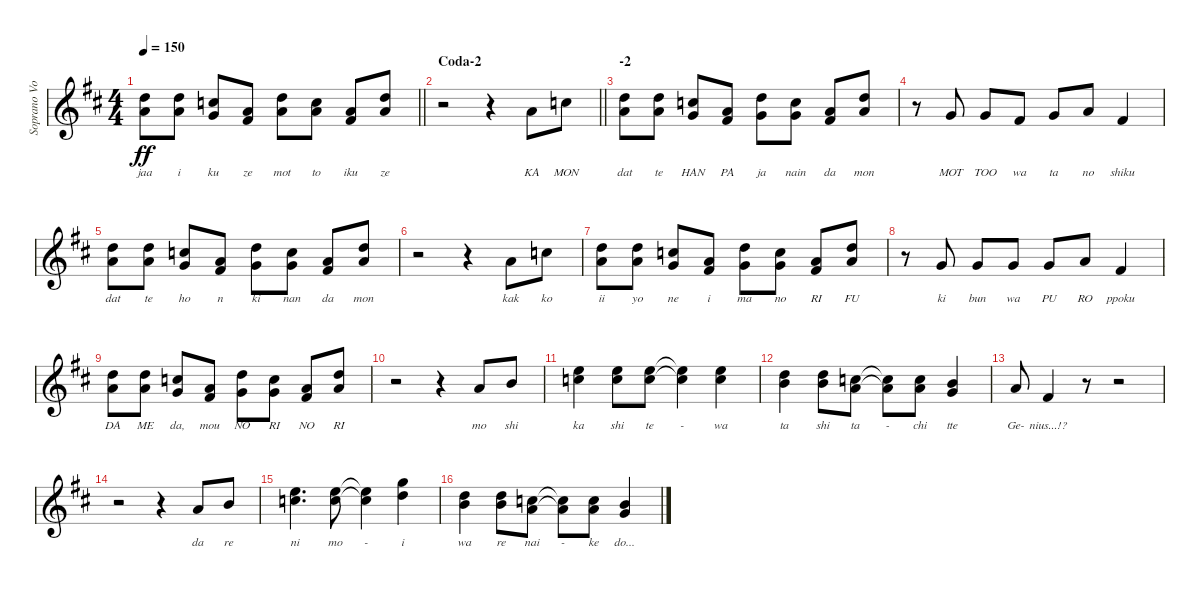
\track ("Soprano Voice" "Soprano Vo") {instrument violin}
\staff {score}
\tuning (E4 B3 G3 D3 A2 E2 B1) {hide}
\ts (4 4)
\tempo 150
\clef g2
\barLineRight lightlight
\ks d
(10.1 10.2).8{lyrics (0 "jaa") lyrics (1 "") lyrics (2 "") lyrics (3 "") lyrics (4 "") dy ff} (10.1 10.2).8{lyrics (0 "i") lyrics (1 "") lyrics (2 "") lyrics (3 "") lyrics (4 "")} (8.1 8.2).8{lyrics (0 "ku") lyrics (1 "") lyrics (2 "") lyrics (3 "") lyrics (4 "")} (5.1 7.2).8{lyrics (0 "ze") lyrics (1 "") lyrics (2 "") lyrics (3 "") lyrics (4 "")} (10.1 10.2).8{lyrics (0 "mot") lyrics (1 "") lyrics (2 "") lyrics (3 "") lyrics (4 "")} (8.1 10.2).8{lyrics (0 "to") lyrics (1 "") lyrics (2 "") lyrics (3 "") lyrics (4 "")} (5.1 7.2).8{lyrics (0 "iku") lyrics (1 "") lyrics (2 "") lyrics (3 "") lyrics (4 "")} (10.1 10.2).8{lyrics (0 "ze") lyrics (1 "") lyrics (2 "") lyrics (3 "") lyrics (4 "")} |
\section ("" "Coda-2")
\barLineRight lightlight
r.2 r.4 5.1.8{lyrics (0 "KA") lyrics (1 "") lyrics (2 "") lyrics (3 "") lyrics (4 "")} 8.1.8{lyrics (0 "MON") lyrics (1 "") lyrics (2 "") lyrics (3 "") lyrics (4 "")} |
\section ("" "-2")
(10.1 10.2).8{lyrics (0 "dat") lyrics (1 "") lyrics (2 "") lyrics (3 "") lyrics (4 "")} (10.1 10.2).8{lyrics (0 "te") lyrics (1 "") lyrics (2 "") lyrics (3 "") lyrics (4 "")} (8.1 8.2).8{lyrics (0 "HAN") lyrics (1 "") lyrics (2 "") lyrics (3 "") lyrics (4 "")} (5.1 7.2).8{lyrics (0 "PA") lyrics (1 "") lyrics (2 "") lyrics (3 "") lyrics (4 "")} (10.1 8.2).8{lyrics (0 "ja") lyrics (1 "") lyrics (2 "") lyrics (3 "") lyrics (4 "")} (8.1 8.2).8{lyrics (0 "nain") lyrics (1 "") lyrics (2 "") lyrics (3 "") lyrics (4 "")} (5.1 7.2).8{lyrics (0 "da") lyrics (1 "") lyrics (2 "") lyrics (3 "") lyrics (4 "")} (10.1 10.2).8{lyrics (0 "mon") lyrics (1 "") lyrics (2 "") lyrics (3 "") lyrics (4 "")} |
r.8 3.1.8{lyrics (0 "MOT") lyrics (1 "") lyrics (2 "") lyrics (3 "") lyrics (4 "")} 3.1.8{lyrics (0 "TOO") lyrics (1 "") lyrics (2 "") lyrics (3 "") lyrics (4 "")} 2.1.8{lyrics (0 "wa") lyrics (1 "") lyrics (2 "") lyrics (3 "") lyrics (4 "")} 3.1.8{lyrics (0 "ta") lyrics (1 "") lyrics (2 "") lyrics (3 "") lyrics (4 "")} 5.1.8{lyrics (0 "no") lyrics (1 "") lyrics (2 "") lyrics (3 "") lyrics (4 "")} 2.1.4{lyrics (0 "shiku") lyrics (1 "") lyrics (2 "") lyrics (3 "") lyrics (4 "")} |
(10.1 10.2).8{lyrics (0 "dat") lyrics (1 "") lyrics (2 "") lyrics (3 "") lyrics (4 "")} (10.1 10.2).8{lyrics (0 "te") lyrics (1 "") lyrics (2 "") lyrics (3 "") lyrics (4 "")} (8.1 8.2).8{lyrics (0 "ho") lyrics (1 "") lyrics (2 "") lyrics (3 "") lyrics (4 "")} (5.1 7.2).8{lyrics (0 "n") lyrics (1 "") lyrics (2 "") lyrics (3 "") lyrics (4 "")} (10.1 8.2).8{lyrics (0 "ki") lyrics (1 "") lyrics (2 "") lyrics (3 "") lyrics (4 "")} (8.1 8.2).8{lyrics (0 "nan") lyrics (1 "") lyrics (2 "") lyrics (3 "") lyrics (4 "")} (5.1 7.2).8{lyrics (0 "da") lyrics (1 "") lyrics (2 "") lyrics (3 "") lyrics (4 "")} (10.1 10.2).8{lyrics (0 "mon") lyrics (1 "") lyrics (2 "") lyrics (3 "") lyrics (4 "")} |
r.2 r.4 5.1.8{lyrics (0 "kak") lyrics (1 "") lyrics (2 "") lyrics (3 "") lyrics (4 "")} 8.1.8{lyrics (0 "ko") lyrics (1 "") lyrics (2 "") lyrics (3 "") lyrics (4 "")} |
(10.1 10.2).8{lyrics (0 "ii") lyrics (1 "") lyrics (2 "") lyrics (3 "") lyrics (4 "")} (10.1 10.2).8{lyrics (0 "yo") lyrics (1 "") lyrics (2 "") lyrics (3 "") lyrics (4 "")} (8.1 8.2).8{lyrics (0 "ne") lyrics (1 "") lyrics (2 "") lyrics (3 "") lyrics (4 "")} (5.1 7.2).8{lyrics (0 "i") lyrics (1 "") lyrics (2 "") lyrics (3 "") lyrics (4 "")} (10.1 8.2).8{lyrics (0 "ma") lyrics (1 "") lyrics (2 "") lyrics (3 "") lyrics (4 "")} (8.1 8.2).8{lyrics (0 "no") lyrics (1 "") lyrics (2 "") lyrics (3 "") lyrics (4 "")} (5.1 7.2).8{lyrics (0 "RI") lyrics (1 "") lyrics (2 "") lyrics (3 "") lyrics (4 "")} (10.1 10.2).8{lyrics (0 "FU") lyrics (1 "") lyrics (2 "") lyrics (3 "") lyrics (4 "")} |
r.8 3.1.8{lyrics (0 "ki") lyrics (1 "") lyrics (2 "") lyrics (3 "") lyrics (4 "")} 3.1.8{lyrics (0 "bun") lyrics (1 "") lyrics (2 "") lyrics (3 "") lyrics (4 "")} 3.1.8{lyrics (0 "wa") lyrics (1 "") lyrics (2 "") lyrics (3 "") lyrics (4 "")} 3.1.8{lyrics (0 "PU") lyrics (1 "") lyrics (2 "") lyrics (3 "") lyrics (4 "")} 5.1.8{lyrics (0 "RO") lyrics (1 "") lyrics (2 "") lyrics (3 "") lyrics (4 "")} 2.1.4{lyrics (0 "ppoku") lyrics (1 "") lyrics (2 "") lyrics (3 "") lyrics (4 "")} |
(10.1 10.2).8{lyrics (0 "DA") lyrics (1 "") lyrics (2 "") lyrics (3 "") lyrics (4 "")} (10.1 10.2).8{lyrics (0 "ME") lyrics (1 "") lyrics (2 "") lyrics (3 "") lyrics (4 "")} (8.1 8.2).8{lyrics (0 "da,") lyrics (1 "") lyrics (2 "") lyrics (3 "") lyrics (4 "")} (5.1 7.2).8{lyrics (0 "mou") lyrics (1 "") lyrics (2 "") lyrics (3 "") lyrics (4 "")} (10.1 8.2).8{lyrics (0 "NO") lyrics (1 "") lyrics (2 "") lyrics (3 "") lyrics (4 "")} (8.1 8.2).8{lyrics (0 "RI") lyrics (1 "") lyrics (2 "") lyrics (3 "") lyrics (4 "")} (5.1 7.2).8{lyrics (0 "NO") lyrics (1 "") lyrics (2 "") lyrics (3 "") lyrics (4 "")} (10.1 10.2).8{lyrics (0 "RI") lyrics (1 "") lyrics (2 "") lyrics (3 "") lyrics (4 "")} |
r.2 r.4 5.1.8{lyrics (0 "mo") lyrics (1 "") lyrics (2 "") lyrics (3 "") lyrics (4 "")} 7.1.8{lyrics (0 "shi") lyrics (1 "") lyrics (2 "") lyrics (3 "") lyrics (4 "")} |
(8.1 17.2).4{lyrics (0 "ka") lyrics (1 "") lyrics (2 "") lyrics (3 "") lyrics (4 "")} (12.1 13.2).8{lyrics (0 "shi") lyrics (1 "") lyrics (2 "") lyrics (3 "") lyrics (4 "")} (12.1 13.2).8{lyrics (0 "te") lyrics (1 "") lyrics (2 "") lyrics (3 "") lyrics (4 "")} (12.1{t} 13.2{t}).4{lyrics (0 "-") lyrics (1 "") lyrics (2 "") lyrics (3 "") lyrics (4 "")} (12.1 13.2).4{lyrics (0 "wa") lyrics (1 "") lyrics (2 "") lyrics (3 "") lyrics (4 "")} |
(10.1 12.2).4{lyrics (0 "ta") lyrics (1 "") lyrics (2 "") lyrics (3 "") lyrics (4 "")} (7.1 15.2).8{lyrics (0 "shi") lyrics (1 "") lyrics (2 "") lyrics (3 "") lyrics (4 "")} (8.1 10.2).8{lyrics (0 "ta") lyrics (1 "") lyrics (2 "") lyrics (3 "") lyrics (4 "")} (8.1{t} 10.2{t}).8{lyrics (0 "-") lyrics (1 "") lyrics (2 "") lyrics (3 "") lyrics (4 "")} (8.1 10.2).8{lyrics (0 "chi") lyrics (1 "") lyrics (2 "") lyrics (3 "") lyrics (4 "")} (7.1 8.2).4{lyrics (0 "tte") lyrics (1 "") lyrics (2 "") lyrics (3 "") lyrics (4 "")} |
5.1.8{lyrics (0 "Ge-") lyrics (1 "") lyrics (2 "") lyrics (3 "") lyrics (4 "")} 2.1.4{lyrics (0 "nius...!?") lyrics (1 "") lyrics (2 "") lyrics (3 "") lyrics (4 "")} r.8 r.2 |
r.2 r.4 5.1.8{lyrics (0 "da") lyrics (1 "") lyrics (2 "") lyrics (3 "") lyrics (4 "")} 7.1.8{lyrics (0 "re") lyrics (1 "") lyrics (2 "") lyrics (3 "") lyrics (4 "")} |
(8.1 17.2).4{d lyrics (0 "ni") lyrics (1 "") lyrics (2 "") lyrics (3 "") lyrics (4 "")} (12.1 13.2).8{lyrics (0 "mo") lyrics (1 "") lyrics (2 "") lyrics (3 "") lyrics (4 "")} (12.1{t} 13.2{t}).4{lyrics (0 "-") lyrics (1 "") lyrics (2 "") lyrics (3 "") lyrics (4 "")} (15.1 15.2).4{lyrics (0 "i") lyrics (1 "") lyrics (2 "") lyrics (3 "") lyrics (4 "")} |
(10.1 12.2).4{lyrics (0 "wa") lyrics (1 "") lyrics (2 "") lyrics (3 "") lyrics (4 "")} (7.1 15.2).8{lyrics (0 "re") lyrics (1 "") lyrics (2 "") lyrics (3 "") lyrics (4 "")} (8.1 10.2).8{lyrics (0 "nai") lyrics (1 "") lyrics (2 "") lyrics (3 "") lyrics (4 "")} (8.1{t} 10.2{t}).8{lyrics (0 "-") lyrics (1 "") lyrics (2 "") lyrics (3 "") lyrics (4 "")} (8.1 10.2).8{lyrics (0 "ke") lyrics (1 "") lyrics (2 "") lyrics (3 "") lyrics (4 "")} (7.1 8.2).4{lyrics (0 "do...") lyrics (1 "") lyrics (2 "") lyrics (3 "") lyrics (4 "")}
